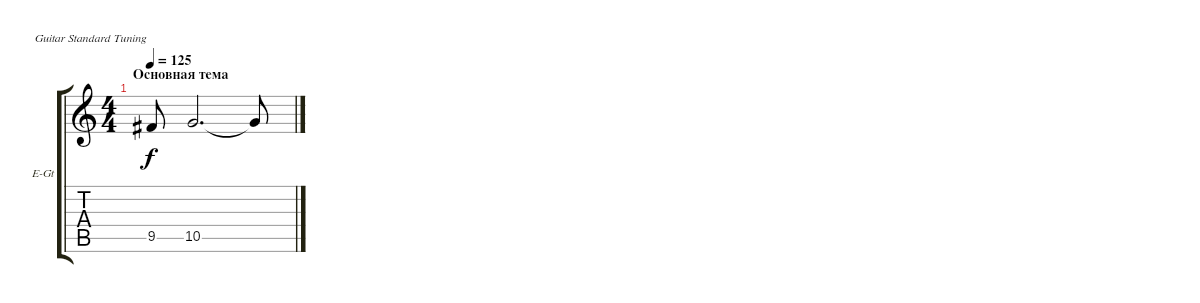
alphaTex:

\defaultSystemsLayout 4
\bracketExtendMode groupsimilarinstruments
\firstSystemTrackNameOrientation horizontal
\otherSystemsTrackNameOrientation horizontal
\track ("Electric Guitar (Drive)" "E-Gt") {instrument overdrivenguitar}
\staff {score tabs}
\tuning (E4 B3 G3 D3 A2 E2)
\ts (4 4)
\section ("" "Основная тема")
\tempo 125
\clef g2
\ks c
9.5.8{dy f} 10.5.2{d} 10.5{t}.8
